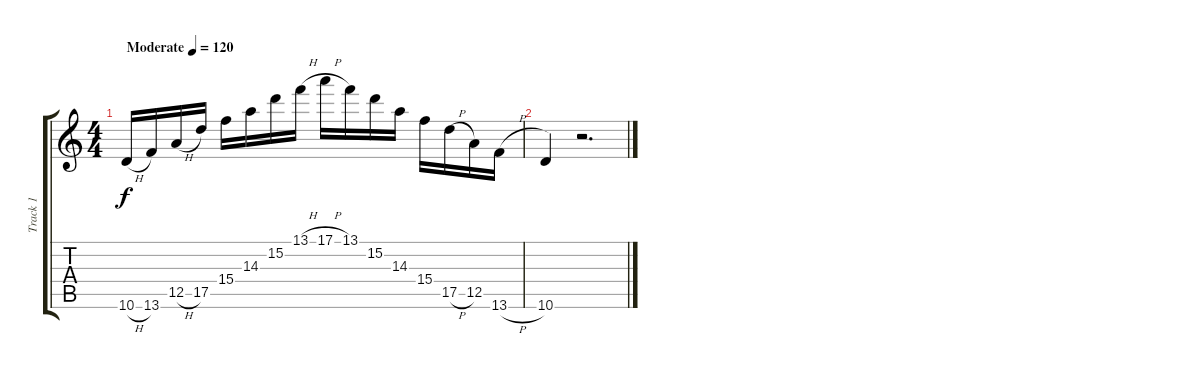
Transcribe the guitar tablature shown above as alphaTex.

\track ("Track 1" "Track 1") {instrument acousticguitarsteel}
\staff {score tabs}
\tuning (E4 B3 G3 D3 A2 E2) {hide}
\ts (4 4)
\tempo (120 "Moderate")
\clef g2
\ks c
10.6{h}.16{dy f instrument acousticguitarsteel} 13.6.16 12.5{h}.16 17.5.16 15.4.16 14.3.16 15.2.16 13.1{h}.16 17.1{h}.16 13.1.16 15.2.16 14.3.16 15.4.16 17.5{h}.16 12.5.16 13.6{h}.16 |
10.6.4 r.2{d}
